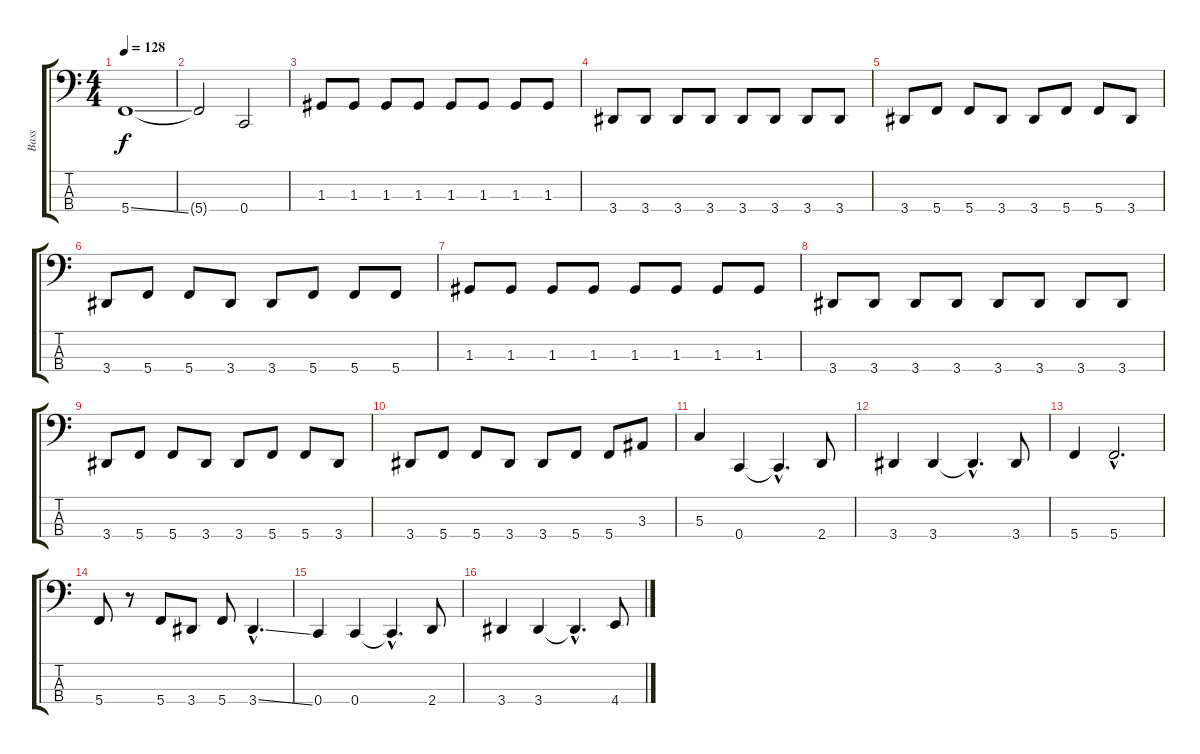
\track ("Bass" "Bass") {instrument electricbassfinger}
\staff {score tabs}
\tuning (F2 C2 G1 C1) {hide}
\ts (4 4)
\tempo 128
\clef f4
\ks c
5.4{ss}.1{dy f} |
5.4{t}.2 0.4.2 |
1.3.8 1.3.8 1.3.8 1.3.8 1.3.8 1.3.8 1.3.8 1.3.8 |
3.4.8 3.4.8 3.4.8 3.4.8 3.4.8 3.4.8 3.4.8 3.4.8 |
3.4.8 5.4.8 5.4.8 3.4.8 3.4.8 5.4.8 5.4.8 3.4.8 |
3.4.8 5.4.8 5.4.8 3.4.8 3.4.8 5.4.8 5.4.8 5.4.8 |
1.3.8 1.3.8 1.3.8 1.3.8 1.3.8 1.3.8 1.3.8 1.3.8 |
3.4.8 3.4.8 3.4.8 3.4.8 3.4.8 3.4.8 3.4.8 3.4.8 |
3.4.8 5.4.8 5.4.8 3.4.8 3.4.8 5.4.8 5.4.8 3.4.8 |
3.4.8 5.4.8 5.4.8 3.4.8 3.4.8 5.4.8 5.4.8 3.3.8 |
5.3.4 0.4.4 0.4{hac t}.4{d} 2.4.8 |
3.4.4 3.4.4 3.4{hac t}.4{d} 3.4.8 |
5.4.4 5.4{hac}.2{d} |
5.4.8 r.8 5.4.8 3.4.8 5.4.8 3.4{ss hac}.4{d} |
0.4.4 0.4.4 0.4{hac t}.4{d} 2.4.8 |
3.4.4 3.4.4 3.4{hac t}.4{d} 4.4.8
